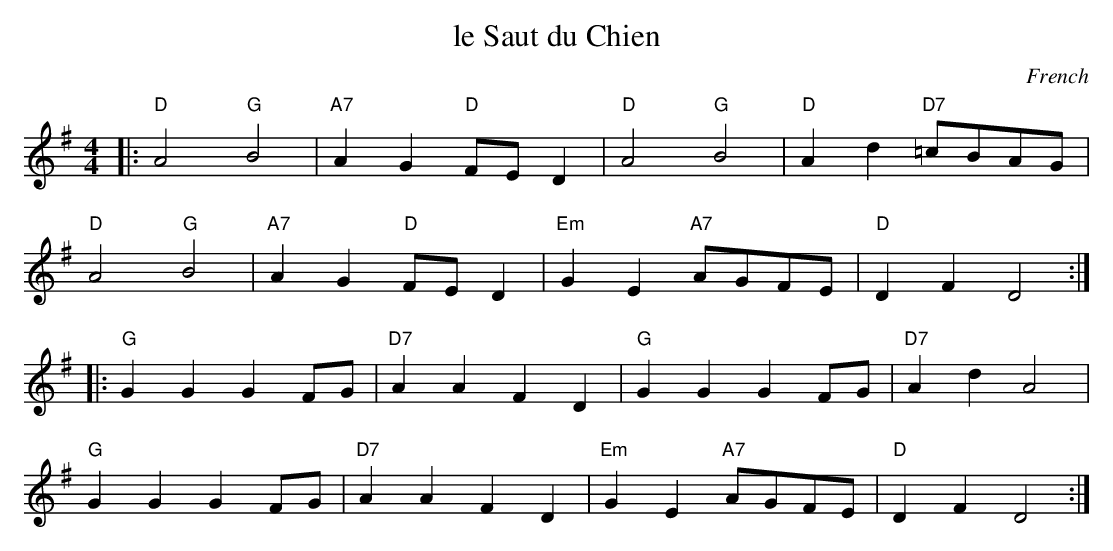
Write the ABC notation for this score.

X:1
T:le Saut du Chien
O:French
M:4/4
K:Dmix
|:\
"D"A4 "G"B4 | "A7"A2G2 "D"FED2 | "D"A4 "G"B4 | "D"A2d2 "D7"=cBAG |
"D"A4 "G"B4 | "A7"A2G2 "D"FED2 | "Em"G2E2 "A7"AGFE | "D"D2F2 D4 :|
|:\
"G"G2G2 G2FG | "D7"A2A2 F2D2 | "G"G2G2 G2FG | "D7"A2d2 A4 |
"G"G2G2 G2FG | "D7"A2A2 F2D2 | "Em"G2E2 "A7"AGFE | "D"D2F2 D4 :|
